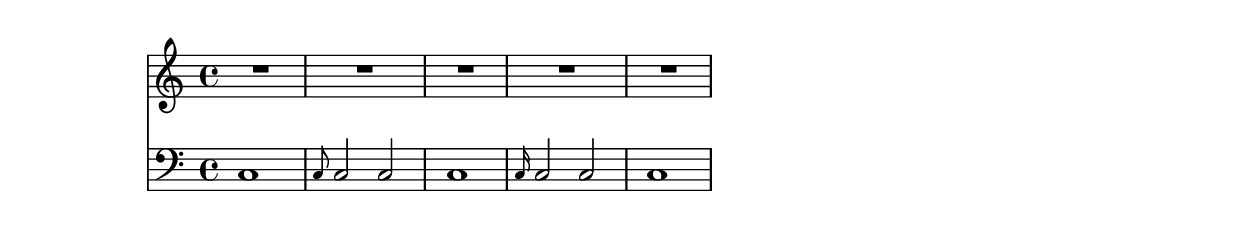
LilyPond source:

\version "2.1.30"


\header {
texidoc= "Multi-measure rests are centered also in the case of grace notes."
}

\score   {
\notes <<
	\new Staff { R1 R1 R1*3 }
	\new Staff { \clef bass c1 \grace c8 c2 c2 c1  \grace c16 c2 c2 c1 }
>>
}
